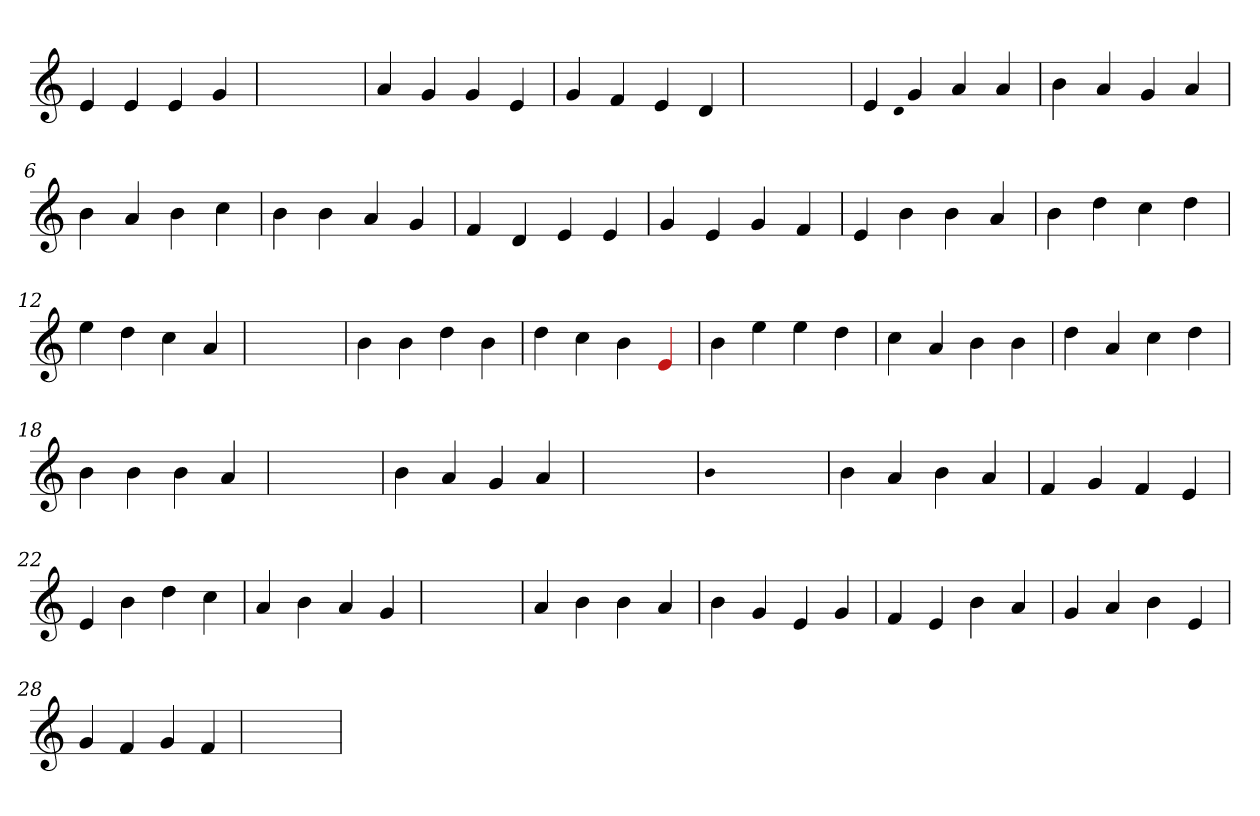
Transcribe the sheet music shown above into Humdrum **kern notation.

**kern
*part1
*staff1
*clefG2
=1
4e
4e
4e
4g
=2
1ryy
=2
4a
4g
4g
4e
=3
4g
4f
4e
4d
=4
1ryy
=4
4e
qqd
4g
4a
4a
=5
4b
4a
4g
4a
=6
4b
4a
4b
4cc
=7
4b
4b
4a
4g
=8
4f
4d
4e
4e
=9
4g
4e
4g
4f
=10
4e
4b
4b
4a
=11
4b
4dd
4cc
4dd
=12
4ee
4dd
4cc
4a
=13
1ryy
=13
4b
4b
4dd
4b
=14
4dd
4cc
4b
4Re
=15
4b
4ee
4ee
4dd
=16
4cc
4a
4b
4b
=17
4dd
4a
4cc
4dd
=18
4b
4b
4b
4a
=19
1ryy
=19
4b
4a
4g
4a
=20
1ryy
=20
qqb
1ryy
=20
4b
4a
4b
4a
=21
4f
4g
4f
4e
=22
4e
4b
4dd
4cc
=23
4a
4b
4a
4g
=24
1ryy
=24
4a
4b
4b
4a
=25
4b
4g
4e
4g
=26
4f
4e
4b
4a
=27
4g
4a
4b
4e
=28
4g
4f
4g
4f
=29
1ryy
=
*-
